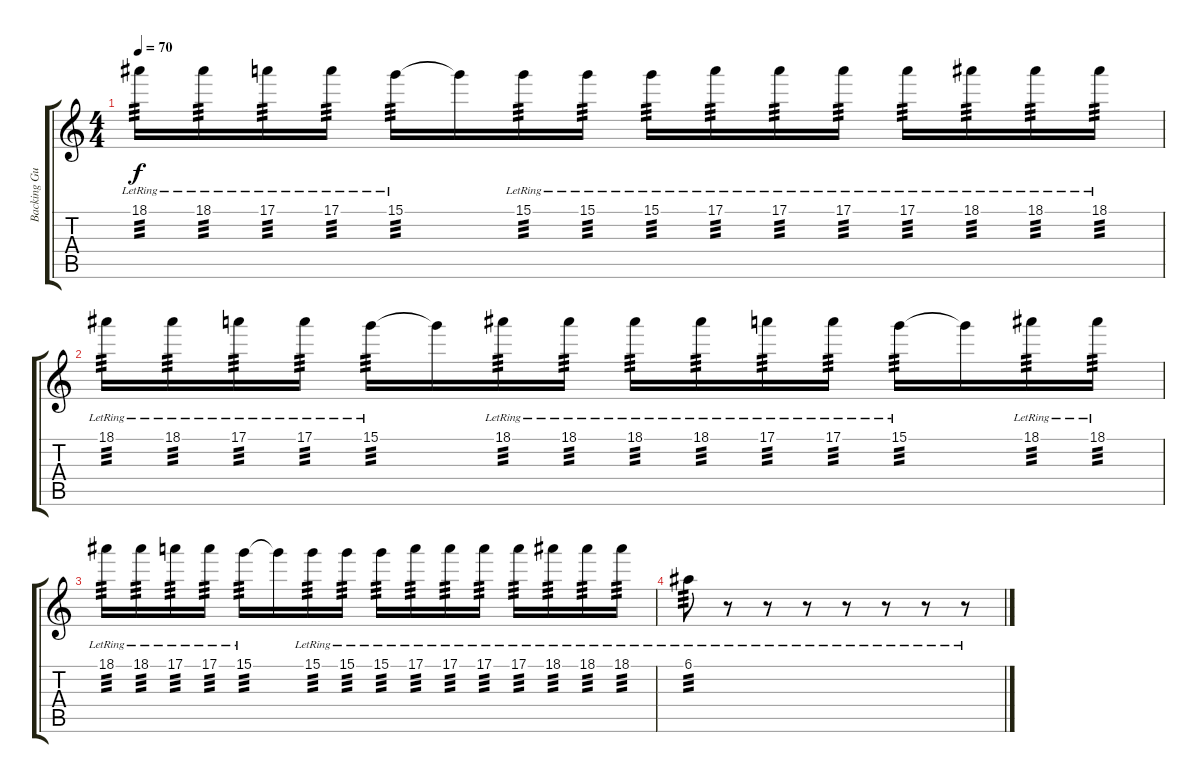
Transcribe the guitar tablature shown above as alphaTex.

\track ("Backing Guitar 1" "Backing Gu") {instrument overdrivenguitar}
\staff {score tabs}
\tuning (E4 B3 G3 D3 A2 E2) {hide}
\ts (4 4)
\tempo 70
\clef g2
\ks c
18.1{lr}.16{tp 3 dy f} 18.1{lr}.16{tp 3} 17.1{lr}.16{tp 3} 17.1{lr}.16{tp 3} 15.1{lr}.16{tp 3} 15.1{t}.16 15.1{lr}.16{tp 3} 15.1{lr}.16{tp 3} 15.1{lr}.16{tp 3} 17.1{lr}.16{tp 3} 17.1{lr}.16{tp 3} 17.1{lr}.16{tp 3} 17.1{lr}.16{tp 3} 18.1{lr}.16{tp 3} 18.1{lr}.16{tp 3} 18.1{lr}.16{tp 3} |
18.1{lr}.16{tp 3} 18.1{lr}.16{tp 3} 17.1{lr}.16{tp 3} 17.1{lr}.16{tp 3} 15.1{lr}.16{tp 3} 15.1{t}.16 18.1{lr}.16{tp 3} 18.1{lr}.16{tp 3} 18.1{lr}.16{tp 3} 18.1{lr}.16{tp 3} 17.1{lr}.16{tp 3} 17.1{lr}.16{tp 3} 15.1{lr}.16{tp 3} 15.1{t}.16 18.1{lr}.16{tp 3} 18.1{lr}.16{tp 3} |
18.1{lr}.16{tp 3} 18.1{lr}.16{tp 3} 17.1{lr}.16{tp 3} 17.1{lr}.16{tp 3} 15.1{lr}.16{tp 3} 15.1{t}.16 15.1{lr}.16{tp 3} 15.1{lr}.16{tp 3} 15.1{lr}.16{tp 3} 17.1{lr}.16{tp 3} 17.1{lr}.16{tp 3} 17.1{lr}.16{tp 3} 17.1{lr}.16{tp 3} 18.1{lr}.16{tp 3} 18.1{lr}.16{tp 3} 18.1{lr}.16{tp 3} |
6.1{lr}.8{tp 3} r.8 r.8 r.8 r.8 r.8 r.8 r.8
